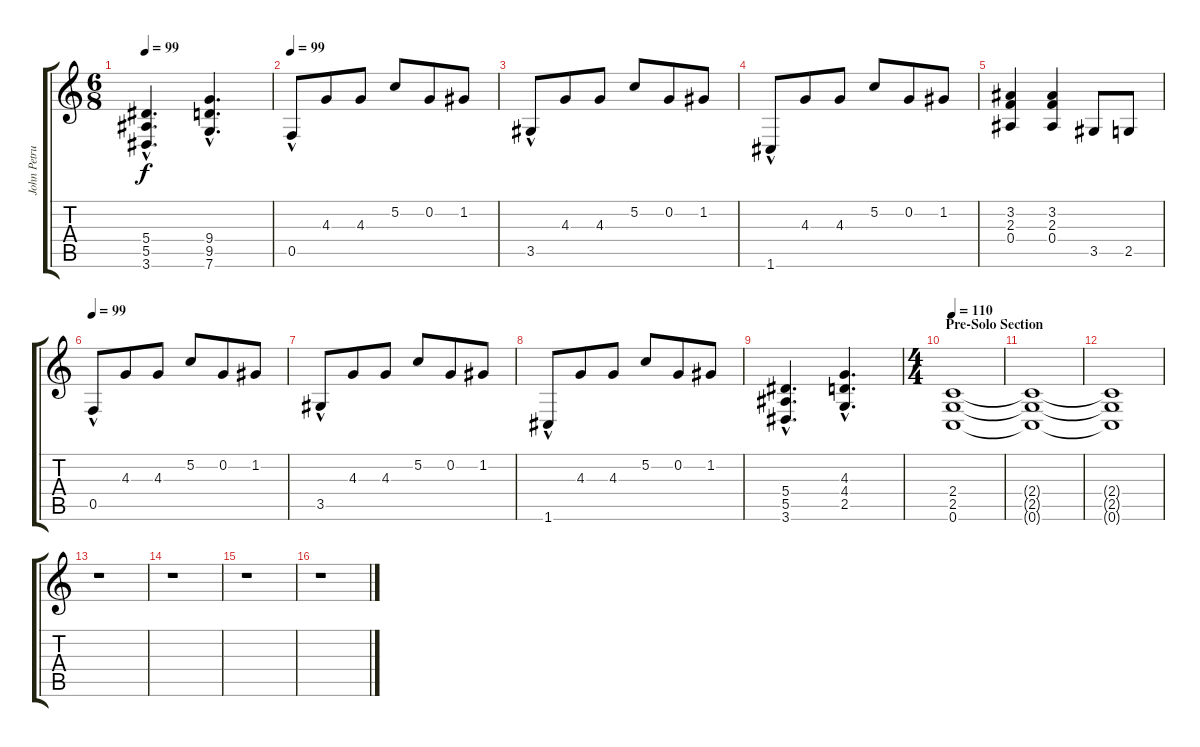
\track ("John Petrucci" "John Petru") {instrument distortionguitar}
\staff {score tabs}
\tuning (C4 G3 Eb3 Bb2 F2 C2) {hide}
\ts (6 8)
\tempo 99
\clef g2
\ks c
(5.4{hac} 5.5{hac} 3.6{hac}).4{d dy f} (9.4{hac} 9.5{hac} 7.6{hac}).4{d} |
\tempo 99
0.5{hac}.8 4.3.8 4.3.8 5.2.8 0.2.8 1.2.8 |
3.5{hac}.8 4.3.8 4.3.8 5.2.8 0.2.8 1.2.8 |
1.6{hac}.8 4.3.8 4.3.8 5.2.8 0.2.8 1.2.8 |
(3.2 2.3 0.4).4 (3.2 2.3 0.4).4 3.5.8 2.5.8 |
\tempo 99
0.5{hac}.8 4.3.8 4.3.8 5.2.8 0.2.8 1.2.8 |
3.5{hac}.8 4.3.8 4.3.8 5.2.8 0.2.8 1.2.8 |
1.6{hac}.8 4.3.8 4.3.8 5.2.8 0.2.8 1.2.8 |
(5.4{hac} 5.5{hac} 3.6{hac}).4{d} (4.3{hac} 4.4{hac} 2.5{hac}).4{d} |
\ts (4 4)
\section ("" "Pre-Solo Section")
\tempo 110
(2.4 2.5 0.6).1 |
(2.4{t} 2.5{t} 0.6{t}).1 |
(2.4{t} 2.5{t} 0.6{t}).1 |
r.1 |
r.1 |
r.1 |
r.1
